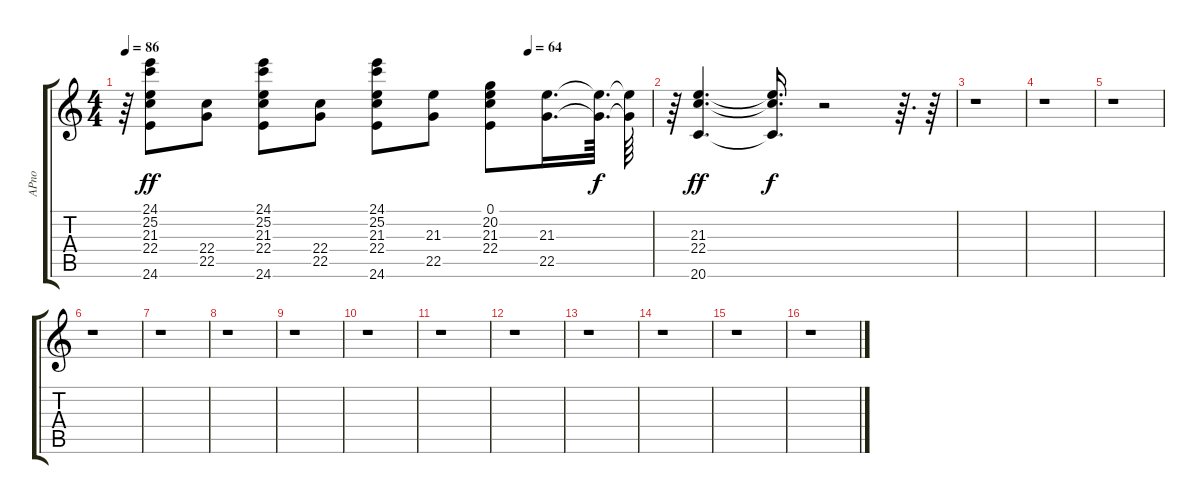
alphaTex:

\track ("APno" "APno") {instrument acousticgrandpiano}
\staff {score tabs}
\tuning (E4 B3 G3 D3 A2 E2) {hide}
\ts (4 4)
\tempo 86
\tempo (64 0.765625)
\clef g2
\ks c
r.64{dy f} (24.1 25.2 21.3 22.4 24.6).8{dy ff} (22.4 22.5).8 (24.1 25.2 21.3 22.4 24.6).8 (22.4 22.5).8{volume 12} (24.1 25.2 21.3 22.4 24.6).8{volume 13} (21.3 22.5).8{volume 14} (0.1 20.2 21.3 22.4).8{volume 15} (21.3 22.5).16{d} (21.3{t} 22.5{t}).64{d dy f} (21.3{t} 22.5{t}).64 |
r.64 (21.3 22.4 20.6).4{d dy ff} (21.3{t} 22.4{t} 20.6{t}).16{d dy f} r.2 r.64{d} r.64 |
r.1 |
r.1 |
r.1 |
r.1 |
r.1 |
r.1 |
r.1 |
r.1 |
r.1 |
r.1 |
r.1 |
r.1 |
r.1 |
r.1
